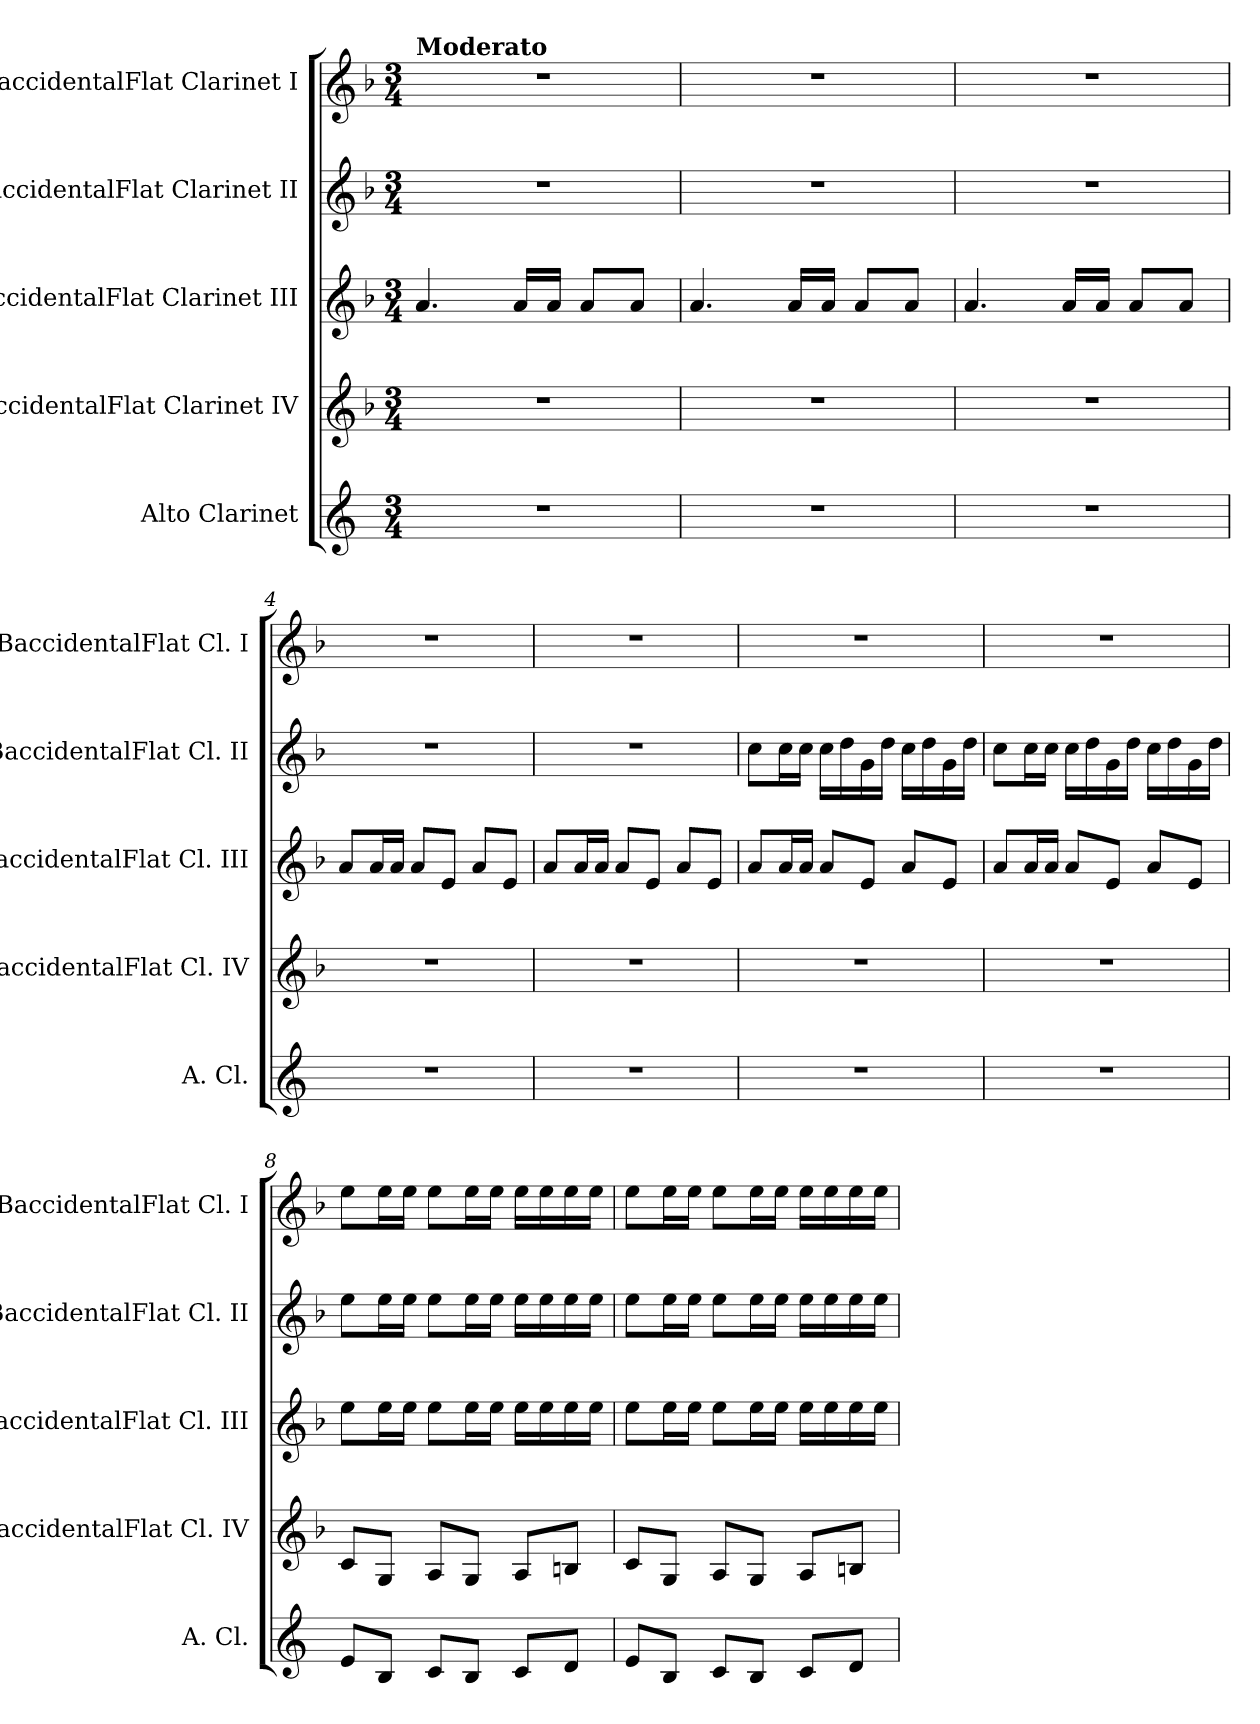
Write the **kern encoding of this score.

**kern	**kern	**kern	**kern	**kern
*part5	*part4	*part3	*part2	*part1
*staff5	*staff4	*staff3	*staff2	*staff1
*I"Alto Clarinet	*I"BaccidentalFlat Clarinet IV	*I"BaccidentalFlat Clarinet III	*I"BaccidentalFlat Clarinet II	*I"BaccidentalFlat Clarinet I
*I'A. Cl.	*I'BaccidentalFlat Cl. IV	*I'BaccidentalFlat Cl. III	*I'BaccidentalFlat Cl. II	*I'BaccidentalFlat Cl. I
*clefG2	*clefG2	*clefG2	*clefG2	*clefG2
*ITrd5c9	*ITrd1c2	*ITrd1c2	*ITrd1c2	*ITrd1c2
*k[b-e-a-]	*k[b-e-a-]	*k[b-e-a-]	*k[b-e-a-]	*k[b-e-a-]
*M3/4	*M3/4	*M3/4	*M3/4	*M3/4
=1	=1	=1	=1	=1
!	!	!	!	!LO:TX:a:B:t=Moderato
2.r	2.r	4.g/	2.r	2.r
.	.	16g/LL	.	.
.	.	16g/JJ	.	.
.	.	8g/L	.	.
.	.	8g/J	.	.
=2	=2	=2	=2	=2
2.r	2.r	4.g/	2.r	2.r
.	.	16g/LL	.	.
.	.	16g/JJ	.	.
.	.	8g/L	.	.
.	.	8g/J	.	.
=3	=3	=3	=3	=3
2.r	2.r	4.g/	2.r	2.r
.	.	16g/LL	.	.
.	.	16g/JJ	.	.
.	.	8g/L	.	.
.	.	8g/J	.	.
=4	=4	=4	=4	=4
2.r	2.r	8g/L	2.r	2.r
.	.	16g/L	.	.
.	.	16g/JJ	.	.
.	.	8g/L	.	.
.	.	8d/J	.	.
.	.	8g/L	.	.
.	.	8d/J	.	.
=5	=5	=5	=5	=5
2.r	2.r	8g/L	2.r	2.r
.	.	16g/L	.	.
.	.	16g/JJ	.	.
.	.	8g/L	.	.
.	.	8d/J	.	.
.	.	8g/L	.	.
.	.	8d/J	.	.
!!LO:LB:g=z
=6	=6	=6	=6	=6
2.r	2.r	8g/L	8b-\L	2.r
.	.	16g/L	16b-\L	.
.	.	16g/JJ	16b-\JJ	.
.	.	8g/L	16b-\LL	.
.	.	.	16cc\	.
.	.	8d/J	16f\	.
.	.	.	16cc\JJ	.
.	.	8g/L	16b-\LL	.
.	.	.	16cc\	.
.	.	8d/J	16f\	.
.	.	.	16cc\JJ	.
=7	=7	=7	=7	=7
2.r	2.r	8g/L	8b-\L	2.r
.	.	16g/L	16b-\L	.
.	.	16g/JJ	16b-\JJ	.
.	.	8g/L	16b-\LL	.
.	.	.	16cc\	.
.	.	8d/J	16f\	.
.	.	.	16cc\JJ	.
.	.	8g/L	16b-\LL	.
.	.	.	16cc\	.
.	.	8d/J	16f\	.
.	.	.	16cc\JJ	.
=8	=8	=8	=8	=8
8G/L	8B-/L	8dd\L	8dd\L	8dd\L
8D/J	8F/J	16dd\L	16dd\L	16dd\L
.	.	16dd\JJ	16dd\JJ	16dd\JJ
8E-/L	8G/L	8dd\L	8dd\L	8dd\L
8D/J	8F/J	16dd\L	16dd\L	16dd\L
.	.	16dd\JJ	16dd\JJ	16dd\JJ
8E-/L	8G/L	16dd\LL	16dd\LL	16dd\LL
.	.	16dd\	16dd\	16dd\
8F/J	8An/J	16dd\	16dd\	16dd\
.	.	16dd\JJ	16dd\JJ	16dd\JJ
!!LO:PB:g=z
=9	=9	=9	=9	=9
8G/L	8B-/L	8dd\L	8dd\L	8dd\L
8D/J	8F/J	16dd\L	16dd\L	16dd\L
.	.	16dd\JJ	16dd\JJ	16dd\JJ
8E-/L	8G/L	8dd\L	8dd\L	8dd\L
8D/J	8F/J	16dd\L	16dd\L	16dd\L
.	.	16dd\JJ	16dd\JJ	16dd\JJ
8E-/L	8G/L	16dd\LL	16dd\LL	16dd\LL
.	.	16dd\	16dd\	16dd\
8F/J	8An/J	16dd\	16dd\	16dd\
.	.	16dd\JJ	16dd\JJ	16dd\JJ
=	=	=	=	=
*-	*-	*-	*-	*-
